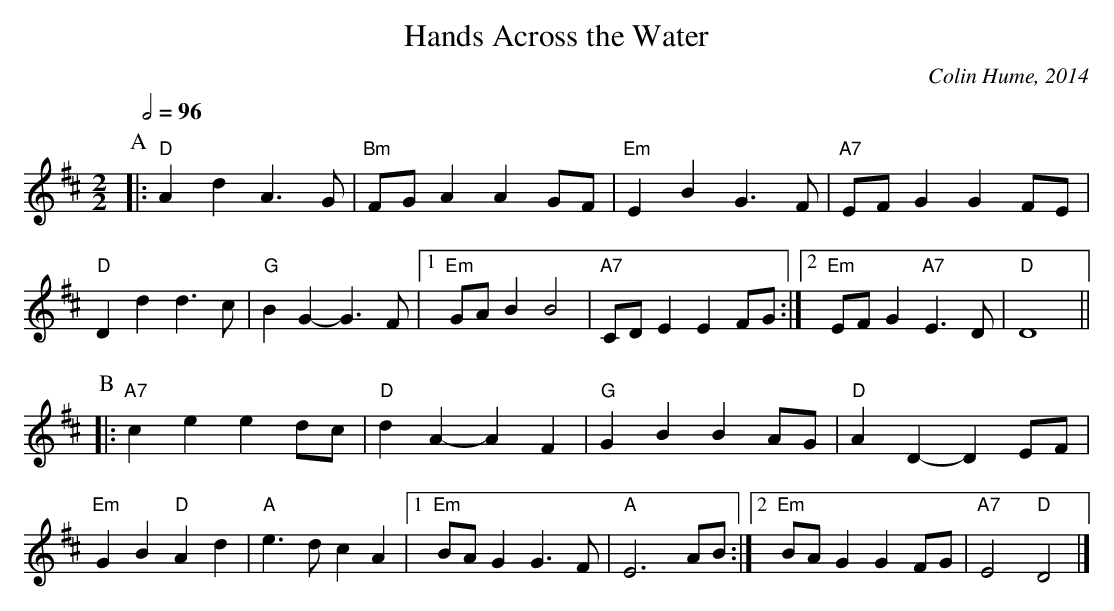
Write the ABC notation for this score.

X:1
T:Hands Across the Water
C:Colin Hume, 2014
L:1/4
M:2/2
Q:1/2=96
K:D
P:A
|: "D"Ad A>G | "Bm"F/G/A AG/F/ | "Em"EB G>F | "A7"E/F/G GF/E/ |
"D"Dd d>c | "G"BG- G>F |1 "Em"G/A/B B2 | "A7"C/D/E EF/G/ :|2 "Em"E/F/G "A7"E>D | "D"D4 ||
P:B
|: "A7"ce ed/c/ | "D"dA- AF | "G"GB BA/G/ | "D"AD- DE/F/ |
"Em"GB "D"Ad | "A"e>d cA |1 "Em"B/A/G G>F | "A"E3 A/B/ :|2 "Em"B/A/G GF/G/ | "A7"E2 "D"D2 |]
